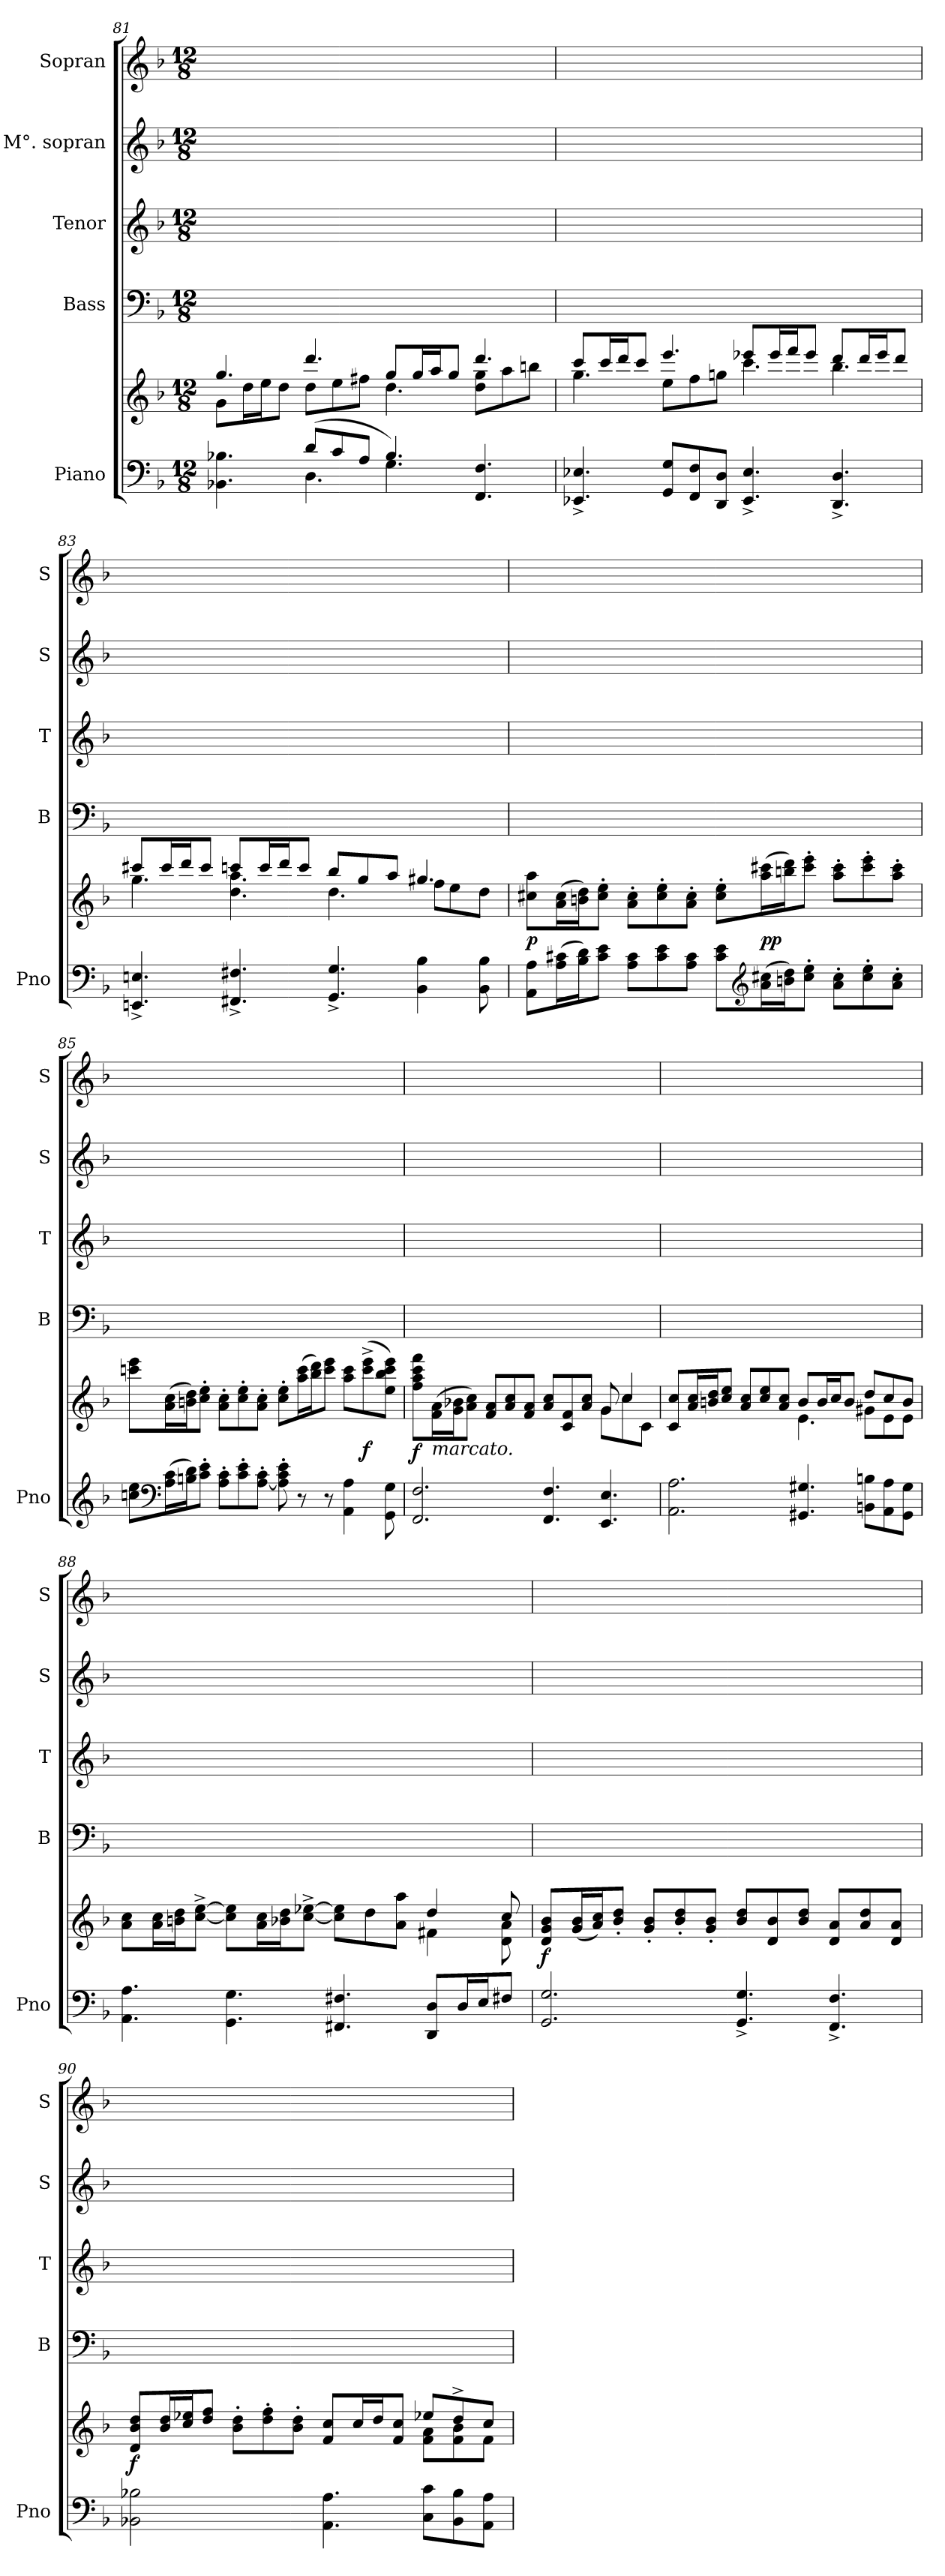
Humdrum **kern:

**kern	**kern	**dynam	**kern	**kern	**kern	**kern
*part5	*part5	*part5	*part4	*part3	*part2	*part1
*staff6	*staff5	*staff5/6	*staff4	*staff3	*staff2	*staff1
*I"Piano	*	*	*I"Bass	*I"Tenor	*I"M°. sopran	*I"Sopran
*I'Pno	*	*	*I'B	*I'T	*I'S	*I'S
*clefF4	*clefG2	*	*clefF4	*clefG2	*clefG2	*clefG2
*	*	*	*	*ITrd8c12	*	*
*k[b-]	*k[b-]	*	*k[b-]	*k[b-]	*k[b-]	*k[b-]
*d:	*d:	*	*d:	*d:	*d:	*d:
*M12/8	*M12/8	*	*M12/8	*M12/8	*M12/8	*M12/8
=81	=81	=81	=81	=81	=81	=81
*^	*^	*	*	*	*	*
4.BB-X\ 4.B-X\	4.ryy	4.gg/	8g\L	.	1.ryy	1.ryy	1.ryy	1.ryy
.	.	.	16dd\L	.	.	.	.	.
.	.	.	16ee\J	.	.	.	.	.
.	.	.	8dd\J	.	.	.	.	.
(8d/L	4.D\	4.ddd/	8dd\L	.	.	.	.	.
8c/	.	.	8ee\	.	.	.	.	.
8A/J	.	.	8ff#X\J	.	.	.	.	.
4.B-/)	4.G\	8gg/L	4.dd\	.	.	.	.	.
.	.	16gg/L	.	.	.	.	.	.
.	.	16aa/J	.	.	.	.	.	.
.	.	8gg/J	.	.	.	.	.	.
4.FF/ 4.F/	4.ryy	4.ddd/	8dd\ 8gg\L	.	.	.	.	.
.	.	.	8aa\	.	.	.	.	.
.	.	.	8bbn\J	.	.	.	.	.
*v	*v	*	*	*	*	*	*	*
=82	=82	=82	=82	=82	=82	=82	=82
4.EE-X^</ 4.E-X^</	8ccc/L	4.gg\	.	1.ryy	1.ryy	1.ryy	1.ryy
.	16ccc/L	.	.	.	.	.	.
.	16ddd/J	.	.	.	.	.	.
.	8ccc/J	.	.	.	.	.	.
8GG/ 8G/L	4.eee/	8ee\L	.	.	.	.	.
8FF/ 8F/	.	8ff\	.	.	.	.	.
8DD/ 8D/J	.	8ggn\J	.	.	.	.	.
4.EE-^</ 4.E-^</	8eee-X/L	4.ccc\	.	.	.	.	.
.	16eee-/L	.	.	.	.	.	.
.	16fff/J	.	.	.	.	.	.
.	8eee-/J	.	.	.	.	.	.
4.DD^</ 4.D^</	8ddd/L	4.bb-\	.	.	.	.	.
.	16ddd/L	.	.	.	.	.	.
.	16eee-/J	.	.	.	.	.	.
.	8ddd/J	.	.	.	.	.	.
=83	=83	=83	=83	=83	=83	=83	=83
4.EEn^/ 4.En^/	8ccc#X/L	4.gg\	.	1.ryy	1.ryy	1.ryy	1.ryy
.	16ccc#/L	.	.	.	.	.	.
.	16ddd/J	.	.	.	.	.	.
.	8ccc#/J	.	.	.	.	.	.
4.FF#X^/ 4.F#X^/	8cccn/L	4.dd\ 4.aa\	.	.	.	.	.
.	16ccc/L	.	.	.	.	.	.
.	16ddd/J	.	.	.	.	.	.
.	8ccc/J	.	.	.	.	.	.
4.GG^/ 4.G^/	8bb-/L	4.dd\	.	.	.	.	.
.	8gg/	.	.	.	.	.	.
.	8aa/J	.	.	.	.	.	.
4BB-\ 4B-\	4.gg#X/	8ff\L	.	.	.	.	.
.	.	8ee\	.	.	.	.	.
8BB-\ 8B-\	.	8dd\J	.	.	.	.	.
*	*v	*v	*	*	*	*	*
=84	=84	=84	=84	=84	=84	=84
8AA\ 8A\L	8cc#X\ 8aa\L	p	1.ryy	1.ryy	1.ryy	1.ryy
(16A\ 16c#X\L	(16a\ 16cc#\L	.	.	.	.	.
16B-\ 16d\J)	16bn\ 16dd\J)	.	.	.	.	.
8c#\ 8e\J	8cc#'\ 8ee'\J	.	.	.	.	.
8A\ 8c#\L	8a'\ 8cc#'\L	.	.	.	.	.
8c#\ 8e\	8cc#'\ 8ee'\	.	.	.	.	.
8A\ 8c#\J	8a'\ 8cc#'\J	.	.	.	.	.
8c#\ 8e\L	8cc#'\ 8ee'\L	.	.	.	.	.
*clefG2	*	*	*	*	*	*
(16a\ 16cc#X\L	(16aa\ 16ccc#X\L	pp	.	.	.	.
16bn\ 16dd\J)	16bbn\ 16ddd\J)	.	.	.	.	.
8cc#'\ 8ee'\J	8ccc#'\ 8eee'\J	.	.	.	.	.
8a'\ 8cc#'\L	8aa'\ 8ccc#'\L	.	.	.	.	.
8cc#'\ 8ee'\	8ccc#'\ 8eee'\	.	.	.	.	.
8a'\ 8cc#'\J	8aa'\ 8ccc#'\J	.	.	.	.	.
=85	=85	=85	=85	=85	=85	=85
8ccn\ 8ee\L	8cccn\ 8eee\L	.	1.ryy	1.ryy	1.ryy	1.ryy
*clefF4	*	*	*	*	*	*
(16A\ 16c\L	(16a\ 16cc\L	.	.	.	.	.
16Bn\ 16d\J)	16bn\ 16dd\J)	.	.	.	.	.
8c'\ 8e'\J	8cc'\ 8ee'\J	.	.	.	.	.
8A'\ 8c'\L	8a'\ 8cc'\L	.	.	.	.	.
8c'\ 8e'\	8cc'\ 8ee'\	.	.	.	.	.
[8A'\ 8c'\J	8a'\ 8cc'\J	.	.	.	.	.
8A]'\ 8c'\ 8e'\	8cc'\ 8ee'\L	.	.	.	.	.
8r	(16aa\ 16ccc\L	.	.	.	.	.
.	16bb-\ 16ddd\J)	.	.	.	.	.
8r	8ccc\ 8eee\J	.	.	.	.	.
4AA\ 4A\	8aa\ 8ccc\L	.	.	.	.	.
.	(8ccc^<\ 8eee^<\	f	.	.	.	.
8GG\ 8G\	8ee\ 8bb-\ 8ccc\ 8eee\J)	.	.	.	.	.
=86	=86	=86	=86	=86	=86	=86
*	*^	*	*	*	*	*
2.FF/ 2.F/	8ff\ 8aa\ 8ccc\ 8fff\L	2.ryy	f	1.ryy	1.ryy	1.ryy	1.ryy
!	!LO:TX:b:i:t=marcato.	!	!	!	!	!	!
.	(16f\ 16a\L	.	.	.	.	.	.
.	16g\ 16b-X\J	.	.	.	.	.	.
.	8a\ 8cc\J)	.	.	.	.	.	.
.	8f/ 8a/L	.	.	.	.	.	.
.	8a/ 8cc/	.	.	.	.	.	.
.	8f/ 8a/J	.	.	.	.	.	.
4.FF/ 4.F/	8a/ 8cc/L	4.ryy	.	.	.	.	.
.	8c/ 8f/	.	.	.	.	.	.
.	8a/ 8cc/J	.	.	.	.	.	.
4.EE/ 4.E/	8g/	8g\L	.	.	.	.	.
.	4cc/	8cc\	.	.	.	.	.
.	.	8c\J	.	.	.	.	.
=87	=87	=87	=87	=87	=87	=87	=87
2.AA\ 2.A\	8c/ 8cc/L	2.ryy	.	1.ryy	1.ryy	1.ryy	1.ryy
.	16a/ 16cc/L	.	.	.	.	.	.
.	16bn/ 16dd/J	.	.	.	.	.	.
.	8cc/ 8ee/J	.	.	.	.	.	.
.	8a/ 8cc/L	.	.	.	.	.	.
.	8cc/ 8ee/	.	.	.	.	.	.
.	8a/ 8cc/J	.	.	.	.	.	.
4.GG#X/ 4.G#X/	8b/L	4.e\	.	.	.	.	.
.	16b/L	.	.	.	.	.	.
.	16cc/J	.	.	.	.	.	.
.	8b/J	.	.	.	.	.	.
8BBn\ 8Bn\L	8dd/L	8g#X\L	.	.	.	.	.
8AA\ 8A\	8cc/	8e\	.	.	.	.	.
8GG#\ 8G#\J	8b/J	8e\J	.	.	.	.	.
=88	=88	=88	=88	=88	=88	=88	=88
4.AA\ 4.A\	8a\ 8cc\L	2.ryy	.	1.ryy	1.ryy	1.ryy	1.ryy
.	16a\ 16cc\L	.	.	.	.	.	.
.	16bn\ 16dd\J	.	.	.	.	.	.
.	[8cc^\ [8ee^\J	.	.	.	.	.	.
4.GG\ 4.G\	8cc]\ 8ee]\L	.	.	.	.	.	.
.	16a\ 16cc\L	.	.	.	.	.	.
.	16b-X\ 16dd\J	.	.	.	.	.	.
.	[8cc^\ [8ee-X^\J	.	.	.	.	.	.
4.FF#X/ 4.F#X/	8cc]\ 8ee-]\L	4.ryy	.	.	.	.	.
.	8dd\	.	.	.	.	.	.
.	8a\ 8aa\J	.	.	.	.	.	.
8DD/ 8D/L	4dd/	4f#X\	.	.	.	.	.
16D/L	.	.	.	.	.	.	.
16E/J	.	.	.	.	.	.	.
8F#X/J	8cc/	8d\ 8a\	.	.	.	.	.
*	*v	*v	*	*	*	*	*
=89	=89	=89	=89	=89	=89	=89
2.GG/ 2.G/	8d/ 8g/ 8b-/L	f	1.ryy	1.ryy	1.ryy	1.ryy
.	(16g/ 16b-/L	.	.	.	.	.
.	16a/ 16cc/J)	.	.	.	.	.
.	8b-'/ 8dd'/J	.	.	.	.	.
.	8g'/ 8b-'/L	.	.	.	.	.
.	8b-'/ 8dd'/	.	.	.	.	.
.	8g'/ 8b-'/J	.	.	.	.	.
4.GG^/ 4.G^/	8b-/ 8dd/L	.	.	.	.	.
.	8d/ 8b-/	.	.	.	.	.
.	8b-/ 8dd/J	.	.	.	.	.
4.FF^/ 4.F^/	8d/ 8a/L	.	.	.	.	.
.	8a/ 8dd/	.	.	.	.	.
.	8d/ 8a/J	.	.	.	.	.
=90	=90	=90	=90	=90	=90	=90
*	*^	*	*	*	*	*
2BB-X\ 2B-X\	8d/ 8b-/ 8dd/L	2.ryy	f	1.ryy	1.ryy	1.ryy	1.ryy
.	16b-/ 16dd/L	.	.	.	.	.	.
.	16cc/ 16ee-X/J	.	.	.	.	.	.
.	8dd/ 8ff/J	.	.	.	.	.	.
.	8b-'\ 8dd'\L	.	.	.	.	.	.
4ryy	8dd'\ 8ff'\	.	.	.	.	.	.
.	8b-'\ 8dd'\J	.	.	.	.	.	.
4.AA\ 4.A\	8f/ 8cc/L	4.ryy	.	.	.	.	.
.	16cc/L	.	.	.	.	.	.
.	16dd/J	.	.	.	.	.	.
.	8f/ 8cc/J	.	.	.	.	.	.
8C\ 8c\L	8ee-X/L	8f\ 8a\L	.	.	.	.	.
8BB-\ 8B-\	8dd^</	8f\ 8b-\	.	.	.	.	.
8AA\ 8A\J	8cc/J	8f\J	.	.	.	.	.
*	*v	*v	*	*	*	*	*
=	=	=	=	=	=	=
*-	*-	*-	*-	*-	*-	*-
